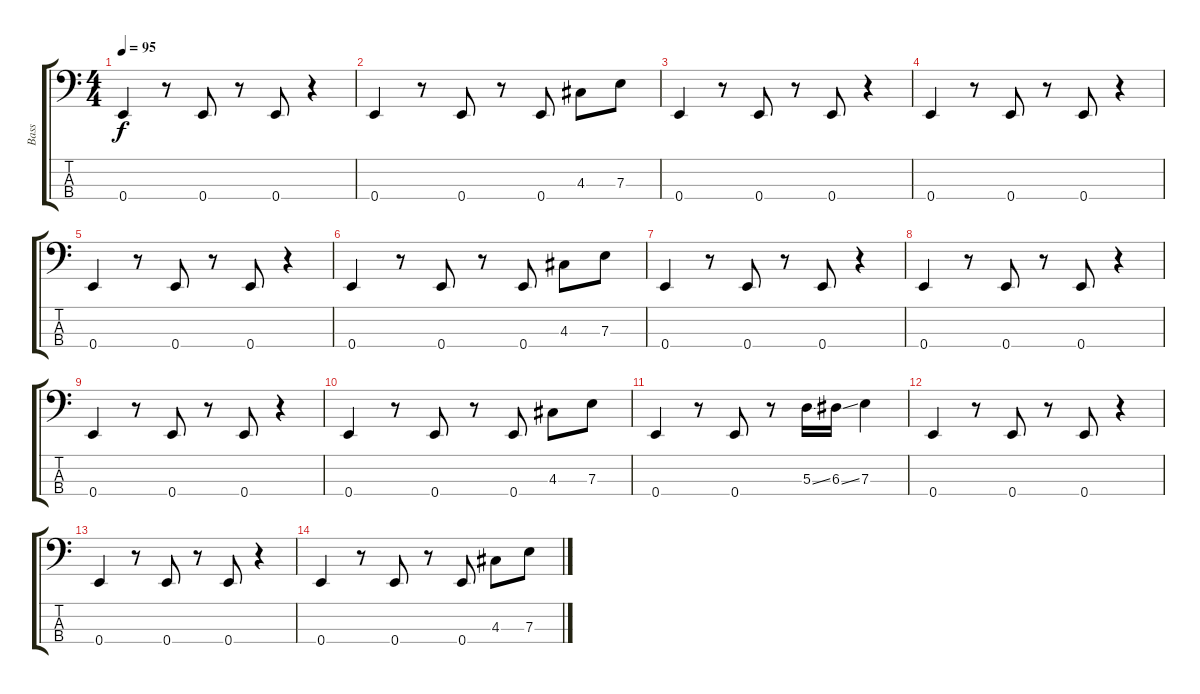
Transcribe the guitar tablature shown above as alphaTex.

\track ("Bass" "Bass") {instrument electricbassfinger}
\staff {score tabs}
\tuning (G2 D2 A1 E1) {hide}
\ts (4 4)
\tempo 95
\clef f4
\ks c
0.4.4{dy f} r.8 0.4.8 r.8 0.4.8 r.4 |
0.4.4 r.8 0.4.8 r.8 0.4.8 4.3.8 7.3.8 |
0.4.4 r.8 0.4.8 r.8 0.4.8 r.4 |
0.4.4 r.8 0.4.8 r.8 0.4.8 r.4 |
0.4.4 r.8 0.4.8 r.8 0.4.8 r.4 |
0.4.4 r.8 0.4.8 r.8 0.4.8 4.3.8 7.3.8 |
0.4.4 r.8 0.4.8 r.8 0.4.8 r.4 |
0.4.4 r.8 0.4.8 r.8 0.4.8 r.4 |
0.4.4 r.8 0.4.8 r.8 0.4.8 r.4 |
0.4.4 r.8 0.4.8 r.8 0.4.8 4.3.8 7.3.8 |
0.4.4 r.8 0.4.8 r.8 5.3{ss}.16 6.3{ss}.16 7.3.4 |
0.4.4 r.8 0.4.8 r.8 0.4.8 r.4 |
0.4.4 r.8 0.4.8 r.8 0.4.8 r.4 |
0.4.4 r.8 0.4.8 r.8 0.4.8 4.3.8 7.3.8
